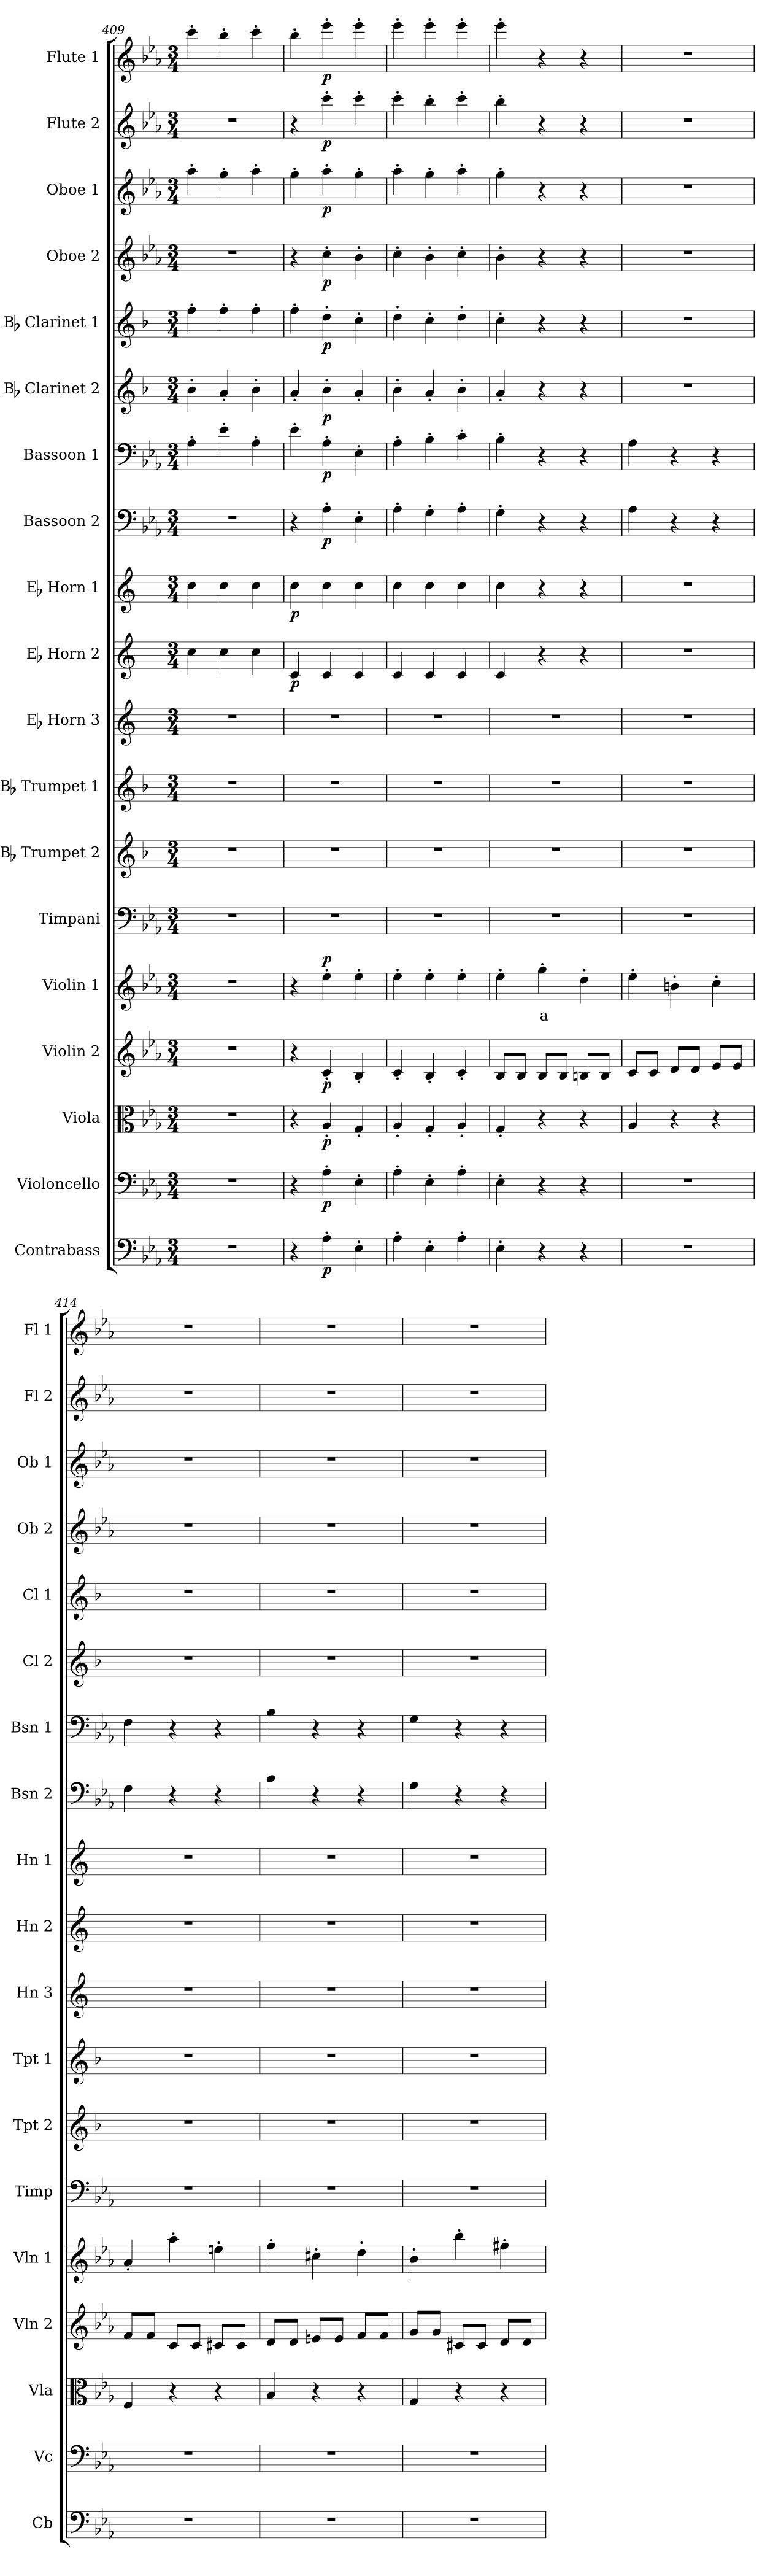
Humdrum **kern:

**kern	**dynam	**kern	**dynam	**kern	**dynam	**kern	**dynam	**kern	**text	**dynam	**kern	**kern	**kern	**kern	**kern	**dynam	**kern	**dynam	**kern	**dynam	**kern	**dynam	**kern	**dynam	**kern	**dynam	**kern	**dynam	**kern	**dynam	**kern	**dynam	**kern	**dynam
*part19	*part19	*part18	*part18	*part17	*part17	*part16	*part16	*part15	*part15	*part15	*part14	*part13	*part12	*part11	*part10	*part10	*part9	*part9	*part8	*part8	*part7	*part7	*part6	*part6	*part5	*part5	*part4	*part4	*part3	*part3	*part2	*part2	*part1	*part1
*staff19	*staff19	*staff18	*staff18	*staff17	*staff17	*staff16	*staff16	*staff15	*staff15	*staff15	*staff14	*staff13	*staff12	*staff11	*staff10	*staff10	*staff9	*staff9	*staff8	*staff8	*staff7	*staff7	*staff6	*staff6	*staff5	*staff5	*staff4	*staff4	*staff3	*staff3	*staff2	*staff2	*staff1	*staff1
*I"Contrabass	*	*I"Violoncello	*	*I"Viola	*	*I"Violin 2	*	*I"Violin 1	*	*	*I"Timpani	*I"Bb Trumpet 2	*I"Bb Trumpet 1	*I"Eb Horn 3	*I"Eb Horn 2	*	*I"Eb Horn 1	*	*I"Bassoon 2	*	*I"Bassoon 1	*	*I"Bb Clarinet 2	*	*I"Bb Clarinet 1	*	*I"Oboe 2	*	*I"Oboe 1	*	*I"Flute 2	*	*I"Flute 1	*
*I'Cb	*	*I'Vc	*	*I'Vla	*	*I'Vln 2	*	*I'Vln 1	*	*	*I'Timp	*I'Tpt 2	*I'Tpt 1	*I'Hn 3	*I'Hn 2	*	*I'Hn 1	*	*I'Bsn 2	*	*I'Bsn 1	*	*I'Cl 2	*	*I'Cl 1	*	*I'Ob 2	*	*I'Ob 1	*	*I'Fl 2	*	*I'Fl 1	*
*clefF4	*	*clefF4	*	*clefC3	*	*clefG2	*	*clefG2	*	*	*clefF4	*clefG2	*clefG2	*clefG2	*clefG2	*	*clefG2	*	*clefF4	*	*clefF4	*	*clefG2	*	*clefG2	*	*clefG2	*	*clefG2	*	*clefG2	*	*clefG2	*
*ITrd7c12	*	*	*	*	*	*	*	*	*	*	*	*ITrd1c2	*ITrd1c2	*ITrd5c9	*ITrd5c9	*	*ITrd5c9	*	*	*	*	*	*ITrd1c2	*	*ITrd1c2	*	*	*	*	*	*	*	*	*
*k[b-e-a-]	*	*k[b-e-a-]	*	*k[b-e-a-]	*	*k[b-e-a-]	*	*k[b-e-a-]	*	*	*k[b-e-a-]	*k[b-e-a-]	*k[b-e-a-]	*k[b-e-a-]	*k[b-e-a-]	*	*k[b-e-a-]	*	*k[b-e-a-]	*	*k[b-e-a-]	*	*k[b-e-a-]	*	*k[b-e-a-]	*	*k[b-e-a-]	*	*k[b-e-a-]	*	*k[b-e-a-]	*	*k[b-e-a-]	*
*M3/4	*	*M3/4	*	*M3/4	*	*M3/4	*	*M3/4	*	*	*M3/4	*M3/4	*M3/4	*M3/4	*M3/4	*	*M3/4	*	*M3/4	*	*M3/4	*	*M3/4	*	*M3/4	*	*M3/4	*	*M3/4	*	*M3/4	*	*M3/4	*
=409	=409	=409	=409	=409	=409	=409	=409	=409	=409	=409	=409	=409	=409	=409	=409	=409	=409	=409	=409	=409	=409	=409	=409	=409	=409	=409	=409	=409	=409	=409	=409	=409	=409	=409
2.r	.	2.r	.	2.r	.	2.r	.	2.r	.	.	2.r	2.r	2.r	2.r	4e-\	.	4e-\	.	2.r	.	4A-'\	.	4a-'\	.	4ee-'\	.	2.r	.	4aa-'\	.	2.r	.	4ccc'\	.
.	.	.	.	.	.	.	.	.	.	.	.	.	.	.	4e-\	.	4e-\	.	.	.	4e-'\	.	4g'/	.	4ee-'\	.	.	.	4gg'\	.	.	.	4bb-'\	.
.	.	.	.	.	.	.	.	.	.	.	.	.	.	.	4e-\	.	4e-\	.	.	.	4A-'\	.	4a-'\	.	4ee-'\	.	.	.	4aa-'\	.	.	.	4ccc'\	.
=410	=410	=410	=410	=410	=410	=410	=410	=410	=410	=410	=410	=410	=410	=410	=410	=410	=410	=410	=410	=410	=410	=410	=410	=410	=410	=410	=410	=410	=410	=410	=410	=410	=410	=410
!	!	!	!	!	!	!	!	!	!	!	!	!	!	!	!	!LO:DY:b	!	!LO:DY:b	!	!	!	!	!	!	!	!	!	!	!	!	!	!	!	!
4r	.	4r	.	4r	.	4r	.	4r	.	.	2.r	2.r	2.r	2.r	4E-/	p	4e-\	p	4r	.	4e-'\	.	4g'/	.	4ee-'\	.	4r	.	4gg'\	.	4r	.	4bb-'\	.
!	!LO:DY:b	!	!LO:DY:b	!	!LO:DY:b	!	!LO:DY:b	!	!	!LO:DY:b	!	!	!	!	!	!	!	!	!	!LO:DY:b	!	!LO:DY:b	!	!LO:DY:b	!	!LO:DY:b	!	!LO:DY:b	!	!LO:DY:b	!	!LO:DY:b	!	!LO:DY:b
4AA-'\	p	4A-'\	p	4A-'/	p	4c'/	p	4ee-'\	.	p	.	.	.	.	4E-/	.	4e-\	.	4A-'\	p	4A-'\	p	4a-'\	p	4cc'\	p	4cc'\	p	4aa-'\	p	4ccc'\	p	4eee-'\	p
4EE-'\	.	4E-'\	.	4G'/	.	4B-'/	.	4ee-'\	.	.	.	.	.	.	4E-/	.	4e-\	.	4E-'\	.	4E-'\	.	4g'/	.	4b-'\	.	4b-'\	.	4gg'\	.	4ccc'\	.	4eee-'\	.
=411	=411	=411	=411	=411	=411	=411	=411	=411	=411	=411	=411	=411	=411	=411	=411	=411	=411	=411	=411	=411	=411	=411	=411	=411	=411	=411	=411	=411	=411	=411	=411	=411	=411	=411
4AA-'\	.	4A-'\	.	4A-'/	.	4c'/	.	4ee-'\	.	.	2.r	2.r	2.r	2.r	4E-/	.	4e-\	.	4A-'\	.	4A-'\	.	4a-'\	.	4cc'\	.	4cc'\	.	4aa-'\	.	4ccc'\	.	4eee-'\	.
4EE-'\	.	4E-'\	.	4G'/	.	4B-'/	.	4ee-'\	.	.	.	.	.	.	4E-/	.	4e-\	.	4G'\	.	4B-'\	.	4g'/	.	4b-'\	.	4b-'\	.	4gg'\	.	4bb-'\	.	4eee-'\	.
4AA-'\	.	4A-'\	.	4A-'/	.	4c'/	.	4ee-'\	.	.	.	.	.	.	4E-/	.	4e-\	.	4A-'\	.	4c'\	.	4a-'\	.	4cc'\	.	4cc'\	.	4aa-'\	.	4ccc'\	.	4eee-'\	.
!!LO:PB:g=z
=412	=412	=412	=412	=412	=412	=412	=412	=412	=412	=412	=412	=412	=412	=412	=412	=412	=412	=412	=412	=412	=412	=412	=412	=412	=412	=412	=412	=412	=412	=412	=412	=412	=412	=412
4EE-'\	.	4E-'\	.	4G'/	.	8B-/L	.	4ee-'\	.	.	2.r	2.r	2.r	2.r	4E-/	.	4e-\	.	4G'\	.	4B-'\	.	4g'/	.	4b-'\	.	4b-'\	.	4gg'\	.	4bb-'\	.	4eee-'\	.
.	.	.	.	.	.	8B-/J	.	.	.	.	.	.	.	.	.	.	.	.	.	.	.	.	.	.	.	.	.	.	.	.	.	.	.	.
!	!	!	!	!	!	!	!	!	!LO:LY:b:color=#FF0000	!	!	!	!	!	!	!	!	!	!	!	!	!	!	!	!	!	!	!	!	!	!	!	!	!
4r	.	4r	.	4r	.	8B-/L	.	4gg'\	a	.	.	.	.	.	4r	.	4r	.	4r	.	4r	.	4r	.	4r	.	4r	.	4r	.	4r	.	4r	.
.	.	.	.	.	.	8B-/J	.	.	.	.	.	.	.	.	.	.	.	.	.	.	.	.	.	.	.	.	.	.	.	.	.	.	.	.
4r	.	4r	.	4r	.	8Bn/L	.	4dd'\	.	.	.	.	.	.	4r	.	4r	.	4r	.	4r	.	4r	.	4r	.	4r	.	4r	.	4r	.	4r	.
.	.	.	.	.	.	8B/J	.	.	.	.	.	.	.	.	.	.	.	.	.	.	.	.	.	.	.	.	.	.	.	.	.	.	.	.
=413	=413	=413	=413	=413	=413	=413	=413	=413	=413	=413	=413	=413	=413	=413	=413	=413	=413	=413	=413	=413	=413	=413	=413	=413	=413	=413	=413	=413	=413	=413	=413	=413	=413	=413
2.r	.	2.r	.	4A-/	.	8c/L	.	4ee-'\	.	.	2.r	2.r	2.r	2.r	2.r	.	2.r	.	4A-\	.	4A-\	.	2.r	.	2.r	.	2.r	.	2.r	.	2.r	.	2.r	.
.	.	.	.	.	.	8c/J	.	.	.	.	.	.	.	.	.	.	.	.	.	.	.	.	.	.	.	.	.	.	.	.	.	.	.	.
.	.	.	.	4r	.	8d/L	.	4bn'\	.	.	.	.	.	.	.	.	.	.	4r	.	4r	.	.	.	.	.	.	.	.	.	.	.	.	.
.	.	.	.	.	.	8d/J	.	.	.	.	.	.	.	.	.	.	.	.	.	.	.	.	.	.	.	.	.	.	.	.	.	.	.	.
.	.	.	.	4r	.	8e-/L	.	4cc'\	.	.	.	.	.	.	.	.	.	.	4r	.	4r	.	.	.	.	.	.	.	.	.	.	.	.	.
.	.	.	.	.	.	8e-/J	.	.	.	.	.	.	.	.	.	.	.	.	.	.	.	.	.	.	.	.	.	.	.	.	.	.	.	.
=414	=414	=414	=414	=414	=414	=414	=414	=414	=414	=414	=414	=414	=414	=414	=414	=414	=414	=414	=414	=414	=414	=414	=414	=414	=414	=414	=414	=414	=414	=414	=414	=414	=414	=414
2.r	.	2.r	.	4F/	.	8f/L	.	4a-'/	.	.	2.r	2.r	2.r	2.r	2.r	.	2.r	.	4F\	.	4F\	.	2.r	.	2.r	.	2.r	.	2.r	.	2.r	.	2.r	.
.	.	.	.	.	.	8f/J	.	.	.	.	.	.	.	.	.	.	.	.	.	.	.	.	.	.	.	.	.	.	.	.	.	.	.	.
.	.	.	.	4r	.	8c/L	.	4aa-'\	.	.	.	.	.	.	.	.	.	.	4r	.	4r	.	.	.	.	.	.	.	.	.	.	.	.	.
.	.	.	.	.	.	8c/J	.	.	.	.	.	.	.	.	.	.	.	.	.	.	.	.	.	.	.	.	.	.	.	.	.	.	.	.
.	.	.	.	4r	.	8c#X/L	.	4een'\	.	.	.	.	.	.	.	.	.	.	4r	.	4r	.	.	.	.	.	.	.	.	.	.	.	.	.
.	.	.	.	.	.	8c#/J	.	.	.	.	.	.	.	.	.	.	.	.	.	.	.	.	.	.	.	.	.	.	.	.	.	.	.	.
=415	=415	=415	=415	=415	=415	=415	=415	=415	=415	=415	=415	=415	=415	=415	=415	=415	=415	=415	=415	=415	=415	=415	=415	=415	=415	=415	=415	=415	=415	=415	=415	=415	=415	=415
2.r	.	2.r	.	4B-/	.	8d/L	.	4ff'\	.	.	2.r	2.r	2.r	2.r	2.r	.	2.r	.	4B-\	.	4B-\	.	2.r	.	2.r	.	2.r	.	2.r	.	2.r	.	2.r	.
.	.	.	.	.	.	8d/J	.	.	.	.	.	.	.	.	.	.	.	.	.	.	.	.	.	.	.	.	.	.	.	.	.	.	.	.
.	.	.	.	4r	.	8en/L	.	4cc#X'\	.	.	.	.	.	.	.	.	.	.	4r	.	4r	.	.	.	.	.	.	.	.	.	.	.	.	.
.	.	.	.	.	.	8e/J	.	.	.	.	.	.	.	.	.	.	.	.	.	.	.	.	.	.	.	.	.	.	.	.	.	.	.	.
.	.	.	.	4r	.	8f/L	.	4dd'\	.	.	.	.	.	.	.	.	.	.	4r	.	4r	.	.	.	.	.	.	.	.	.	.	.	.	.
.	.	.	.	.	.	8f/J	.	.	.	.	.	.	.	.	.	.	.	.	.	.	.	.	.	.	.	.	.	.	.	.	.	.	.	.
=416	=416	=416	=416	=416	=416	=416	=416	=416	=416	=416	=416	=416	=416	=416	=416	=416	=416	=416	=416	=416	=416	=416	=416	=416	=416	=416	=416	=416	=416	=416	=416	=416	=416	=416
2.r	.	2.r	.	4G/	.	8g/L	.	4b-'\	.	.	2.r	2.r	2.r	2.r	2.r	.	2.r	.	4G\	.	4G\	.	2.r	.	2.r	.	2.r	.	2.r	.	2.r	.	2.r	.
.	.	.	.	.	.	8g/J	.	.	.	.	.	.	.	.	.	.	.	.	.	.	.	.	.	.	.	.	.	.	.	.	.	.	.	.
.	.	.	.	4r	.	8c#X/L	.	4bb-'\	.	.	.	.	.	.	.	.	.	.	4r	.	4r	.	.	.	.	.	.	.	.	.	.	.	.	.
.	.	.	.	.	.	8c#/J	.	.	.	.	.	.	.	.	.	.	.	.	.	.	.	.	.	.	.	.	.	.	.	.	.	.	.	.
.	.	.	.	4r	.	8d/L	.	4ff#X'\	.	.	.	.	.	.	.	.	.	.	4r	.	4r	.	.	.	.	.	.	.	.	.	.	.	.	.
.	.	.	.	.	.	8d/J	.	.	.	.	.	.	.	.	.	.	.	.	.	.	.	.	.	.	.	.	.	.	.	.	.	.	.	.
=	=	=	=	=	=	=	=	=	=	=	=	=	=	=	=	=	=	=	=	=	=	=	=	=	=	=	=	=	=	=	=	=	=	=
*-	*-	*-	*-	*-	*-	*-	*-	*-	*-	*-	*-	*-	*-	*-	*-	*-	*-	*-	*-	*-	*-	*-	*-	*-	*-	*-	*-	*-	*-	*-	*-	*-	*-	*-
